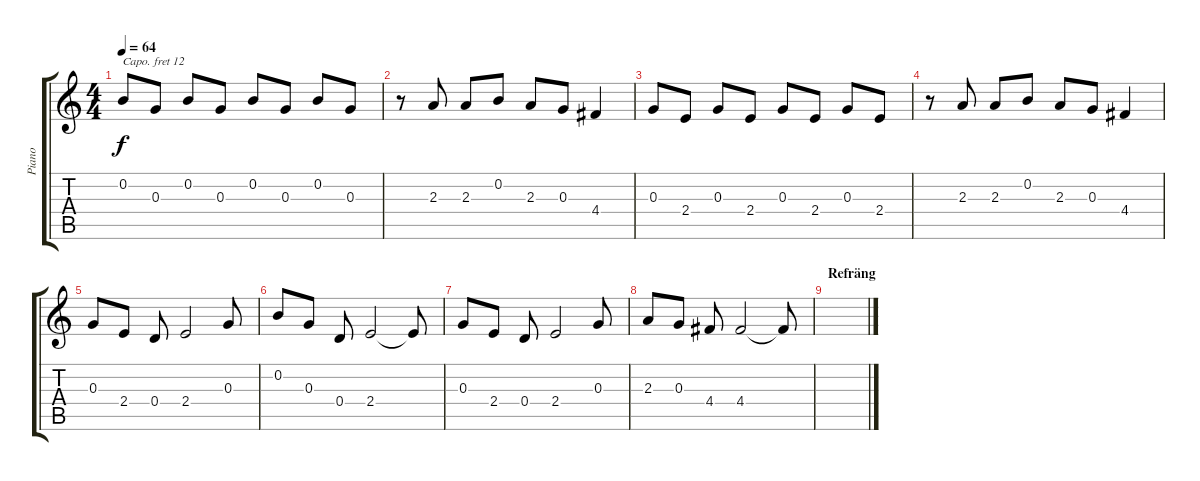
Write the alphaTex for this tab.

\track ("Piano" "Piano") {instrument brightacousticpiano}
\staff {score tabs}
\capo 12
\tuning (E4 B3 G3 D3 A2 E2) {hide}
\ts (4 4)
\tempo 64
\clef g2
\ks c
0.2.8{dy f} 0.3.8 0.2.8 0.3.8 0.2.8 0.3.8 0.2.8 0.3.8 |
r.8 2.3.8 2.3.8 0.2.8 2.3.8 0.3.8 4.4.4 |
0.3.8 2.4.8 0.3.8 2.4.8 0.3.8 2.4.8 0.3.8 2.4.8 |
r.8 2.3.8 2.3.8 0.2.8 2.3.8 0.3.8 4.4.4 |
0.3.8 2.4.8 0.4.8 2.4.2 0.3.8 |
0.2.8 0.3.8 0.4.8 2.4.2 2.4{t}.8 |
0.3.8 2.4.8 0.4.8 2.4.2 0.3.8 |
2.3.8 0.3.8 4.4.8 4.4.2 4.4{t}.8 |
\section ("" "Refräng")
